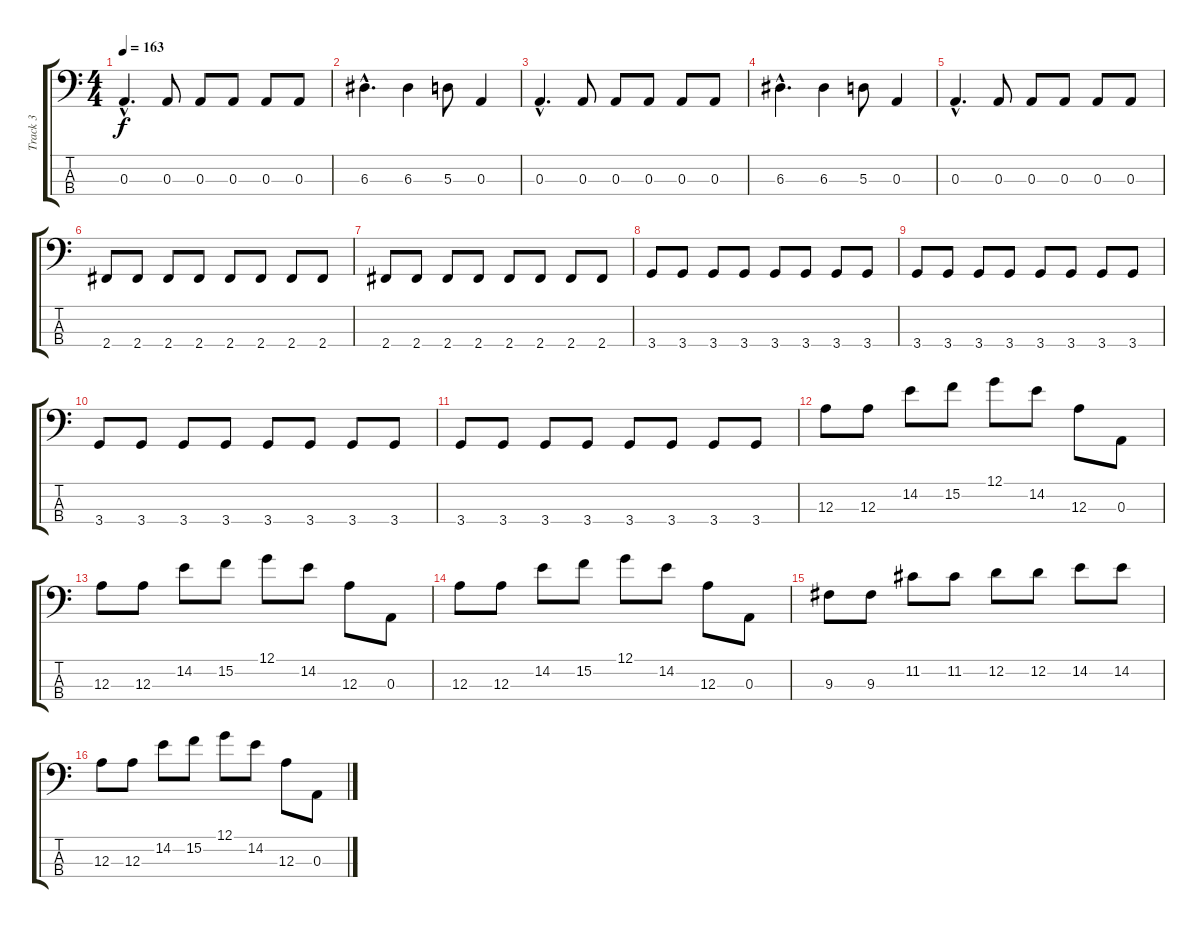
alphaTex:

\track ("Track 3" "Track 3") {instrument electricbassfinger}
\staff {score tabs}
\tuning (G2 D2 A1 E1) {hide}
\ts (4 4)
\tempo 163
\clef f4
\ks c
0.3{hac}.4{d dy f} 0.3.8 0.3.8 0.3.8 0.3.8 0.3.8 |
6.3{hac}.4{d} 6.3.4 5.3.8 0.3.4 |
0.3{hac}.4{d} 0.3.8 0.3.8 0.3.8 0.3.8 0.3.8 |
6.3{hac}.4{d} 6.3.4 5.3.8 0.3.4 |
0.3{hac}.4{d} 0.3.8 0.3.8 0.3.8 0.3.8 0.3.8 |
2.4.8 2.4.8 2.4.8 2.4.8 2.4.8 2.4.8 2.4.8 2.4.8 |
2.4.8 2.4.8 2.4.8 2.4.8 2.4.8 2.4.8 2.4.8 2.4.8 |
3.4.8 3.4.8 3.4.8 3.4.8 3.4.8 3.4.8 3.4.8 3.4.8 |
3.4.8 3.4.8 3.4.8 3.4.8 3.4.8 3.4.8 3.4.8 3.4.8 |
3.4.8 3.4.8 3.4.8 3.4.8 3.4.8 3.4.8 3.4.8 3.4.8 |
3.4.8 3.4.8 3.4.8 3.4.8 3.4.8 3.4.8 3.4.8 3.4.8 |
12.3.8 12.3.8 14.2.8 15.2.8 12.1.8 14.2.8 12.3.8 0.3.8 |
12.3.8 12.3.8 14.2.8 15.2.8 12.1.8 14.2.8 12.3.8 0.3.8 |
12.3.8 12.3.8 14.2.8 15.2.8 12.1.8 14.2.8 12.3.8 0.3.8 |
9.3.8 9.3.8 11.2.8 11.2.8 12.2.8 12.2.8 14.2.8 14.2.8 |
12.3.8 12.3.8 14.2.8 15.2.8 12.1.8 14.2.8 12.3.8 0.3.8
